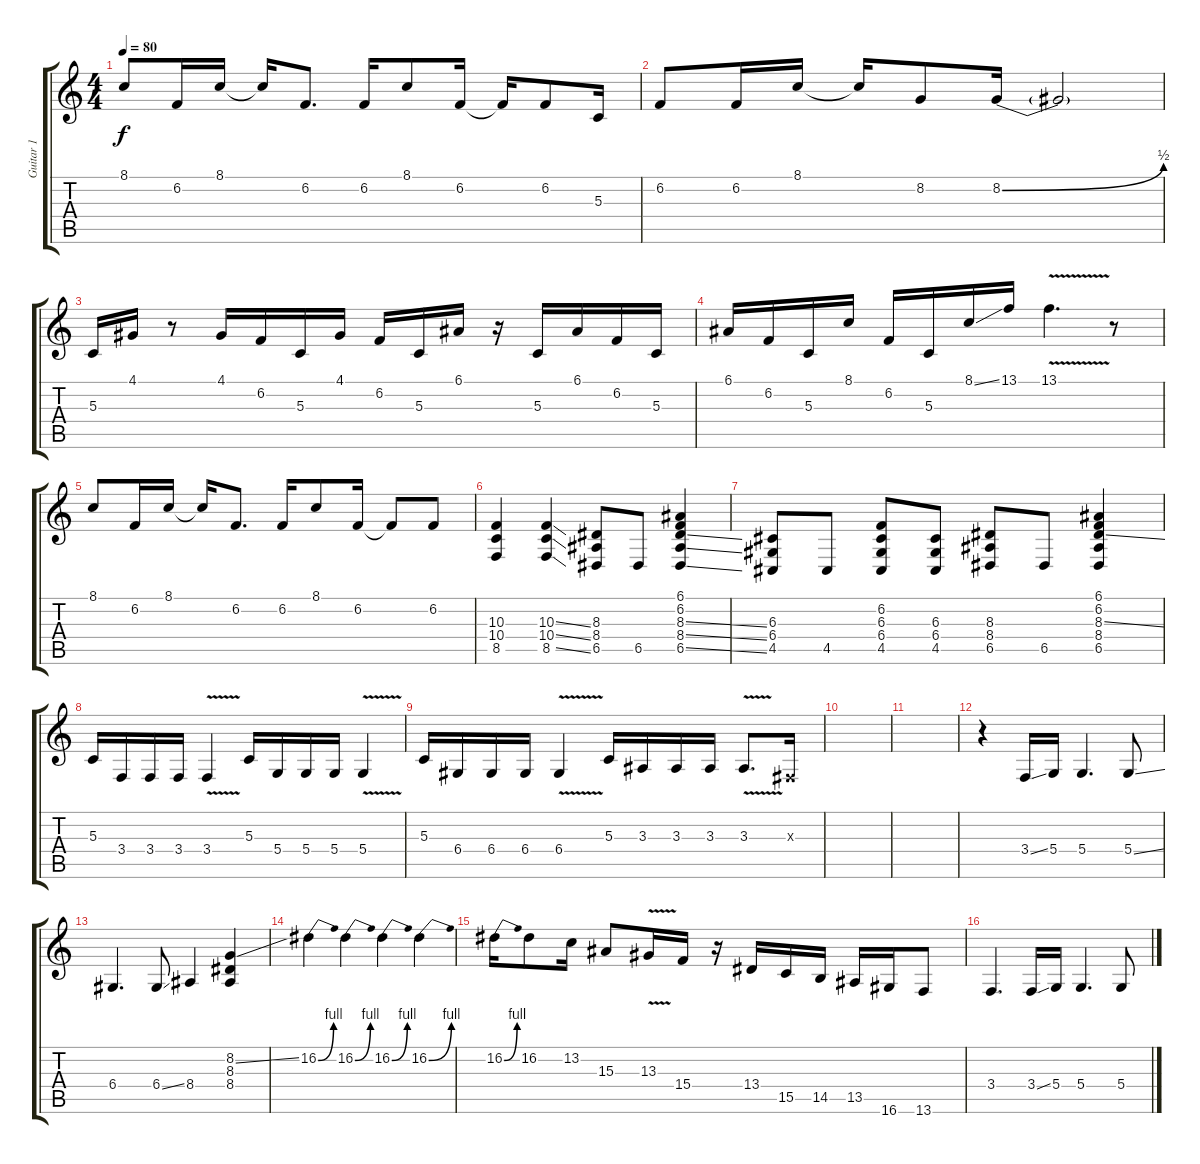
\track ("Guitar 1" "Guitar 1") {instrument acousticgrandpiano}
\staff {score tabs}
\tuning (E4 B3 G3 D3 A2 E2) {hide}
\ts (4 4)
\tempo 80
\clef g2
\ks c
8.1.8{dy f} 6.2.16 8.1.16 8.1{t}.16 6.2.8{d} 6.2.16 8.1.8 6.2.16 6.2{t}.16 6.2.8 5.3.16 |
6.2.8 6.2.16 8.1.16 8.1{t}.16 8.2.8 8.2{be (bend 0 0 60 2)}.16 8.2{t}.2 |
5.3.16 4.1.16 r.8 4.1.16 6.2.16 5.3.16 4.1.16 6.2.16 5.3.16 6.1.16 r.16 5.3.16 6.1.16 6.2.16 5.3.16 |
6.1.16 6.2.16 5.3.16 8.1.16 6.2.16 5.3.16 8.1{ss}.16 13.1.16 13.1{v}.4{d} r.8 |
8.1.8 6.2.16 8.1.16 8.1{t}.16 6.2.8{d} 6.2.16 8.1.8 6.2.16 6.2{t}.8 6.2.8 |
(10.3 10.4 8.5).4 (10.3{ss} 10.4{ss} 8.5{ss}).4 (8.3 8.4 6.5).8 6.5.8 (6.1 6.2 8.3{ss} 8.4{ss} 6.5{ss}).4 |
(6.3 6.4 4.5).8 4.5.8 (6.2 6.3 6.4 4.5).8 (6.3 6.4 4.5).8 (8.3 8.4 6.5).8 6.5.8 (6.1 6.2 8.3{ss} 8.4 6.5).4 |
5.3.16 3.4.16 3.4.16 3.4.16 3.4{v}.4 5.3.16 5.4.16 5.4.16 5.4.16 5.4{v}.4 |
5.3.16 6.4.16 6.4.16 6.4.16 6.4{v}.4 5.3.16 3.3.16 3.3.16 3.3.16 3.3{v}.8{d} -1.3{x}.16 |
|
|
r.4 3.4{ss}.16 5.4.16 5.4.4{d} 5.4{ss}.8 |
6.4.4{d} 6.4{ss}.8 8.4.4 (8.2{ss} 8.3 8.4).4 |
16.2{be (bend 0 0 60 4)}.4 16.2{be (bend 0 0 60 4)}.4 16.2{be (bend 0 0 60 4)}.4 16.2{be (bend 0 0 60 4)}.4 |
16.2{be (bend 0 0 60 4)}.16 16.2.8 13.2.16 15.3.8 13.3{v}.16 15.4.16 r.16 13.4.16 15.5.16 14.5.16 13.5.16 16.6.16 13.6.8 |
3.4.4{d} 3.4{ss}.16 5.4.16 5.4.4{d} 5.4{ss}.8
